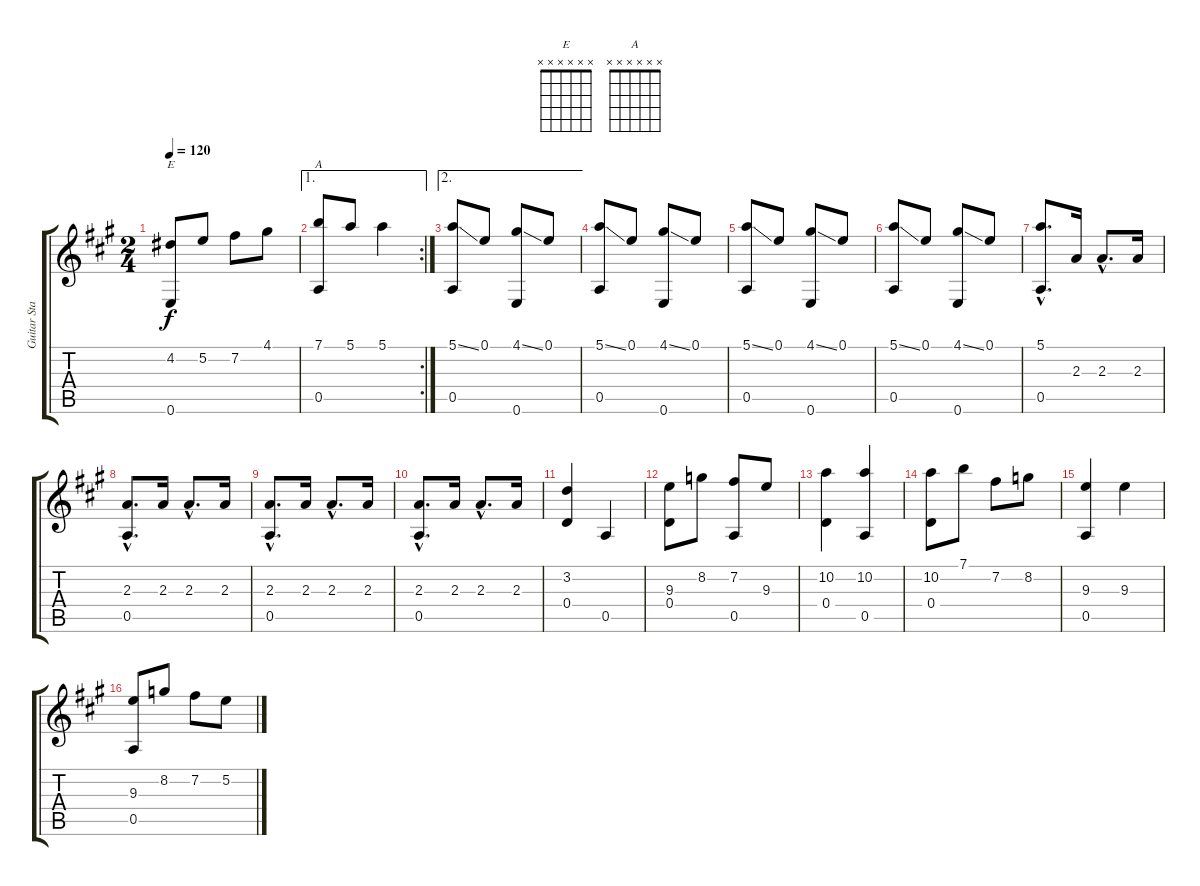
\track ("Guitar Standart" "Guitar Sta") {instrument acousticguitarnylon}
\staff {score tabs}
\tuning (E4 B3 G3 D3 A2 E2) {hide}
\chord ("E" x x x x x x)
\chord ("A" x x x x x x)
\ts (2 4)
\tempo 120
\clef g2
\ks a
(4.2 0.6).8{ch "E" dy f} 5.2.8 7.2.8 4.1.8 |
\ae 1
\rc 2
(7.1 0.5).8{ch "A"} 5.1.8 5.1.4 |
\ae 2
(5.1{ss} 0.5).8 0.1.8 (4.1{ss} 0.6).8 0.1.8 |
(5.1{ss} 0.5).8 0.1.8 (4.1{ss} 0.6).8 0.1.8 |
(5.1{ss} 0.5).8 0.1.8 (4.1{ss} 0.6).8 0.1.8 |
(5.1{ss} 0.5).8 0.1.8 (4.1{ss} 0.6).8 0.1.8 |
(5.1{hac} 0.5{hac}).8{d} 2.3.16 2.3{hac}.8{d} 2.3.16 |
(2.3{hac} 0.5{hac}).8{d} 2.3.16 2.3{hac}.8{d} 2.3.16 |
(2.3{hac} 0.5{hac}).8{d} 2.3.16 2.3{hac}.8{d} 2.3.16 |
(2.3{hac} 0.5{hac}).8{d} 2.3.16 2.3{hac}.8{d} 2.3.16 |
(3.2 0.4).4 0.5.4 |
(9.3 0.4).8 8.2.8 (7.2 0.5).8 9.3.8 |
(10.2 0.4).4 (10.2 0.5).4 |
(10.2 0.4).8 7.1.8 7.2.8 8.2.8 |
(9.3 0.5).4 9.3.4 |
(9.3 0.5).8 8.2.8 7.2.8 5.2.8
